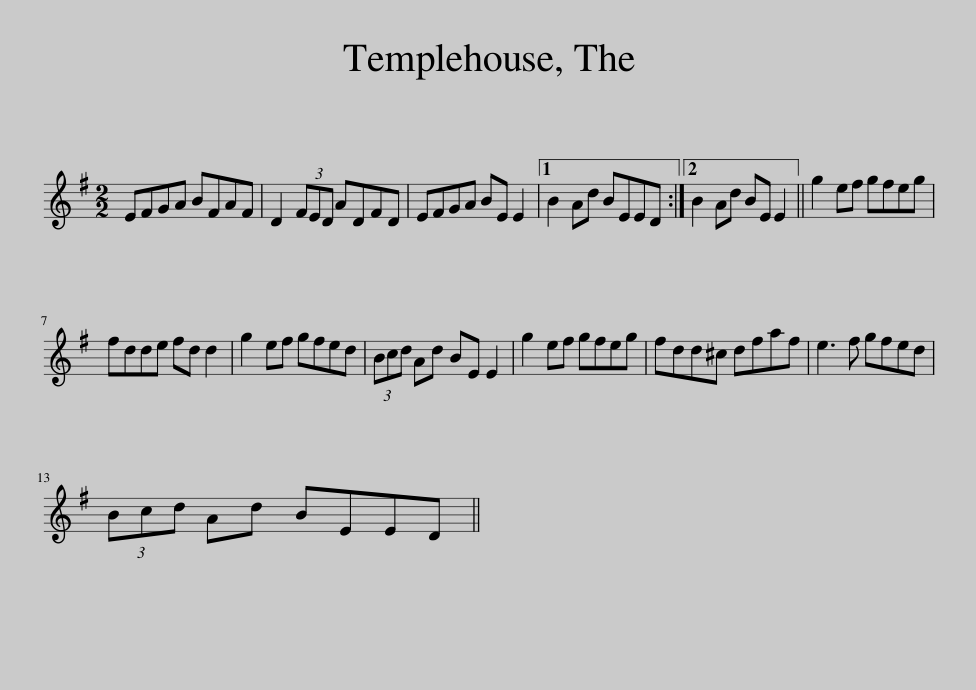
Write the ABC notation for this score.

X:1
L:1/8
M:2/2
I:linebreak $
K:Emin
V:1 treble
V:1
 EFGA BFAF | D2 (3FED ADFD | EFGA BE E2 |1 B2 Ad BEED :|2 B2 Ad BE E2 || %5
 g2 ef gfeg |$ fdde fd d2 | g2 ef gfed | (3Bcd Ad BE E2 | g2 ef gfeg | %10
 fdd^c dfaf | e3 f gfed |$ (3Bcd Ad BEED || %13
